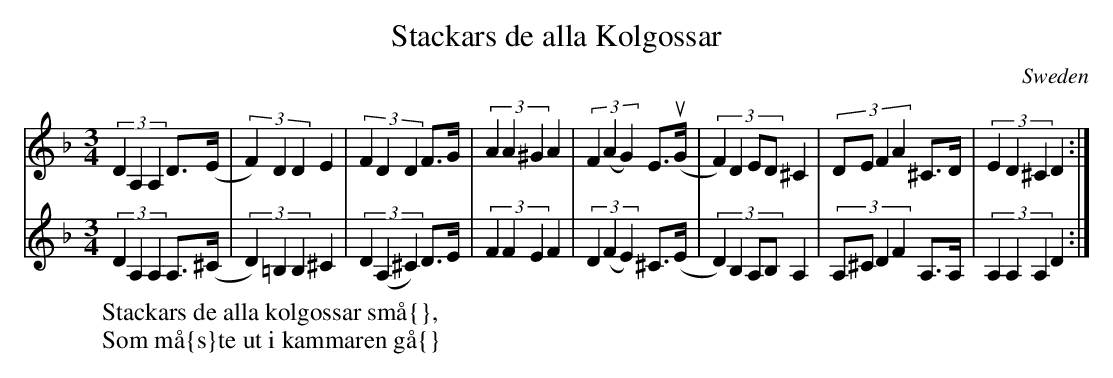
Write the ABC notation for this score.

X:1
T:Stackars de alla Kolgossar
M:3/4
O:Sweden
K:Dm
V:1
(3:2:3D2A,2A,2 D>(E| (3:2:3F2)D2D2 E2| \
(3:2:3F2D2D2 F>G| (3:2:3A2A2^G2 A2 |\
(3:2:3F2(A2G2) E>(uG| (3:2:4F2)D2ED ^C2 |\
(3:2:4DEF2A2 ^C>D| (3:2:3E2D2^C2 D2:|
V:2
(3:2:3D2A,2A,2 A,>(^C |(3:2:3D2)=B,2B,2 ^C2 |\
(3:2:3  D2(A,2^C2) D>E |(3:2:3F2F2E2 F2 |\
(3:2:3D2(F2E2) ^C>(E |(3:2:4D2)B,2A,B, A,2|\
(3:2:4A,^CD2F2 A,>A, |(3:2:3A,2A,2A,2 D2 :|
W: Stackars de alla kolgossar sm\aa{},
W: Som m\aa{s}te ut i kammaren g\aa{}
